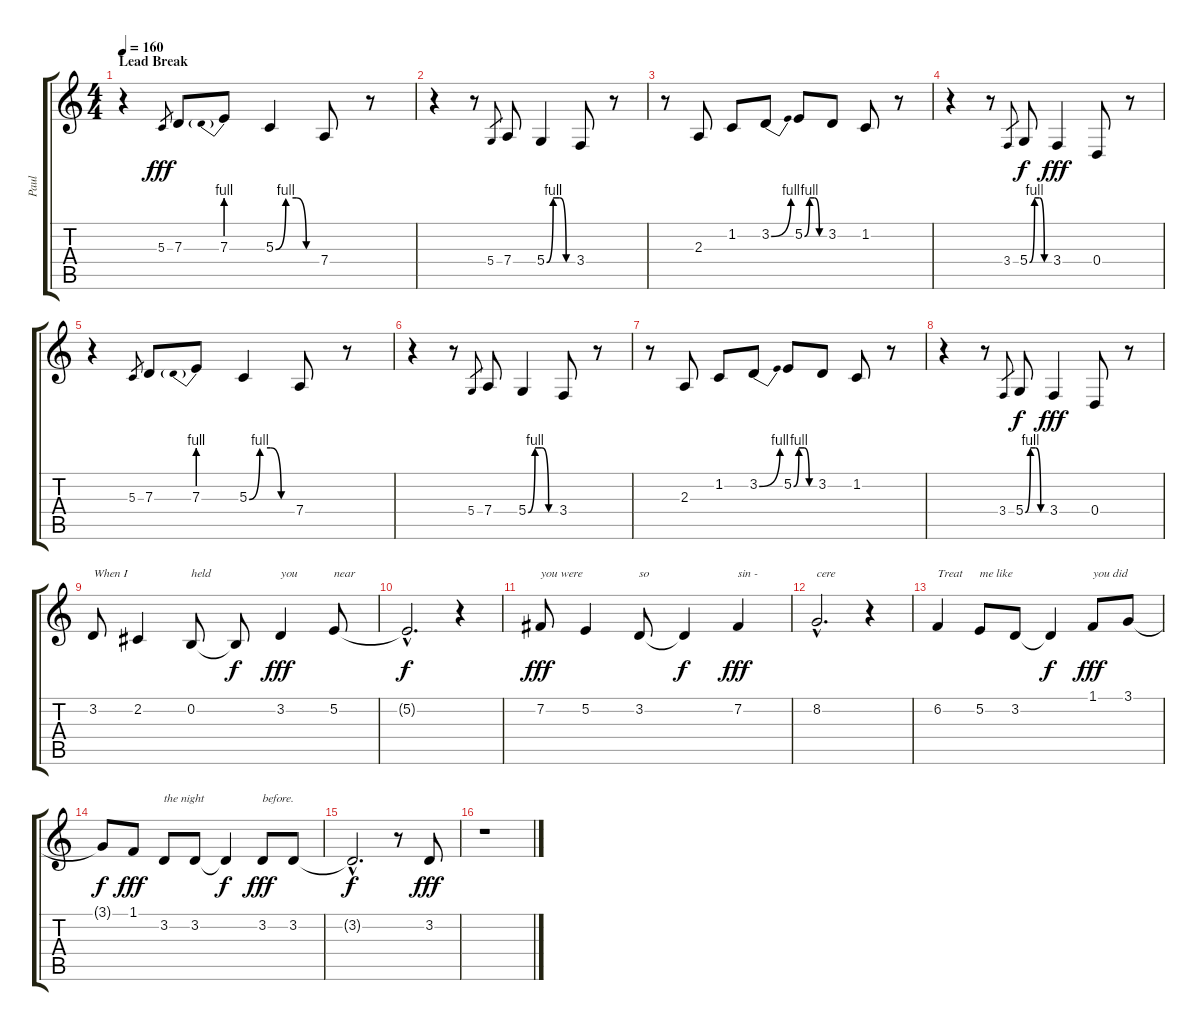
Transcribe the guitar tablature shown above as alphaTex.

\track ("Paul" "Paul") {instrument tenorsax}
\staff {score tabs}
\tuning (E4 B3 G3 D3 A2 E2) {hide}
\ts (4 4)
\section ("" "Lead Break")
\tempo 160
\clef g2
\ks c
r.4{dy fff volume 16 instrument electricguitarjazz} 5.3.8{gr} 7.3.8 7.3{be (prebend 0 4 60 4)}.8 5.3{be (custom 0 0 15 4 30 4 45 0 60 0)}.4 7.4.8 r.8 |
r.4 r.8 5.4.8{gr} 7.4.8 5.4{be (custom 0 0 15 4 30 4 45 0 60 0)}.4 3.4.8 r.8 |
r.8 2.3.8 1.2.8 3.2{be (bend 0 0 60 4)}.8 5.2{be (custom 0 0 15 4 30 4 45 0 60 0)}.8 3.2.8 1.2.8 r.8 |
r.4 r.8 3.4.8{gr} 5.4{be (custom 0 0 15 4 30 4 45 0 60 0)}.8{dy f} 3.4.4{dy fff} 0.4.8 r.8 |
r.4 5.3.8{gr} 7.3.8 7.3{be (prebend 0 4 60 4)}.8 5.3{be (custom 0 0 15 4 30 4 45 0 60 0)}.4 7.4.8 r.8 |
r.4 r.8 5.4.8{gr} 7.4.8 5.4{be (custom 0 0 15 4 30 4 45 0 60 0)}.4 3.4.8 r.8 |
r.8 2.3.8 1.2.8 3.2{be (bend 0 0 60 4)}.8 5.2{be (custom 0 0 15 4 30 4 45 0 60 0)}.8 3.2.8 1.2.8 r.8 |
r.4 r.8 3.4.8{gr} 5.4{be (custom 0 0 15 4 30 4 45 0 60 0)}.8{dy f} 3.4.4{dy fff} 0.4.8 r.8 |
3.2.8{txt "When I" instrument tenorsax} 2.2.4 0.2.8{txt "held"} 0.2{t}.8{dy f} 3.2.4{txt "you" dy fff} 5.2.8{txt "near"} |
5.2{hac t}.2{d dy f} r.4 |
7.2.8{txt "you were" dy fff} 5.2.4 3.2.8{txt "so"} 3.2{t}.4{dy f} 7.2.4{txt "sin -" dy fff} |
8.2{hac}.2{d txt "cere"} r.4 |
6.2.4{txt "Treat"} 5.2.8{txt "me like"} 3.2.8 3.2{t}.4{dy f} 1.1.8{txt "you did" dy fff} 3.1.8 |
3.1{t}.8{dy f} 1.1.8{dy fff} 3.2.8{txt "the night"} 3.2.8 3.2{t}.4{dy f} 3.2.8{txt "before." dy fff} 3.2.8 |
3.2{hac t}.2{d dy f} r.8 3.2.8{dy fff instrument lead6voice} |
r.1
